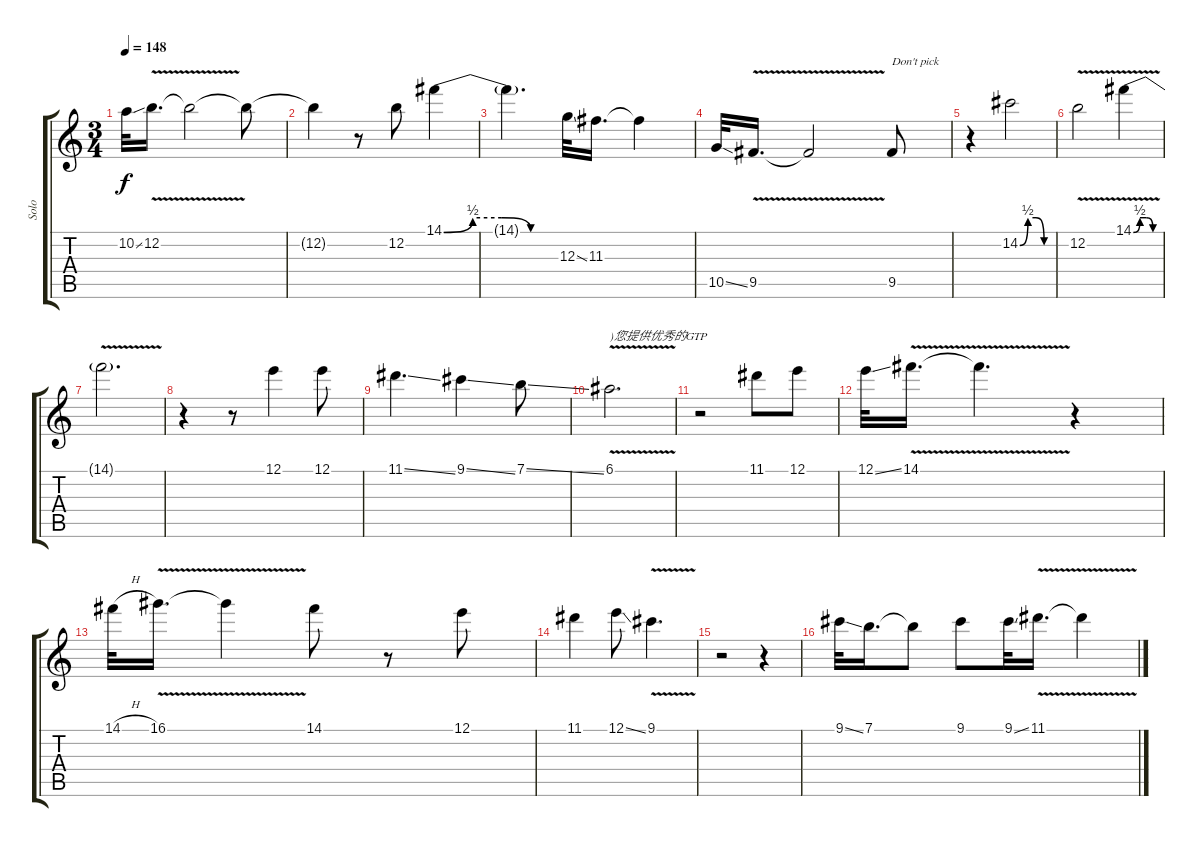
\track ("Solo" "Solo") {instrument overdrivenguitar}
\staff {score tabs}
\tuning (E4 B3 G3 D3 A2 E2) {hide}
\ts (3 4)
\tempo 148
\clef g2
\ks c
10.2{ss}.32{dy f} 12.2{v}.16{d} 12.2{t}.2 12.2{t}.8 |
12.2{t}.4 r.8 12.2.8 14.1{be (custom 0 0 15 2 30 2 45 0 60 0)}.4 |
14.1{t}.4{d} 12.3{ss}.32 11.3.16{d} 11.3{t}.4 |
10.5{ss}.32 9.5{v}.16{d} 9.5{t}.2 9.5.8{txt "Don't pick"} |
r.4 14.2{be (custom 0 0 15 2 30 2 45 0 60 0)}.2 |
12.2{v}.2 14.1{be (custom 0 0 15 2 30 2 45 0 60 0) v}.4 |
14.1{t}.2{d} |
r.4 r.8 12.1.4 12.1.8 |
11.1{ss}.4{d} 9.1{ss}.4 7.1{ss}.8 |
6.1{v}.2{d txt ")您提供优秀的GTP"} |
r.2 11.1.8 12.1.8 |
12.1{ss}.32 14.1{v}.16{d} 14.1{t}.4{d} r.4 |
14.1{h}.32 16.1{v}.16{d} 16.1{t}.4 14.1.8 r.8 12.1.8 |
11.1.4 12.1{ss}.8 9.1{v}.4{d} |
r.2 r.4 |
9.1{ss}.32 7.1.16{d} 7.1{t}.8 9.1.8 9.1{ss}.32 11.1{v}.16{d} 11.1{t}.4
